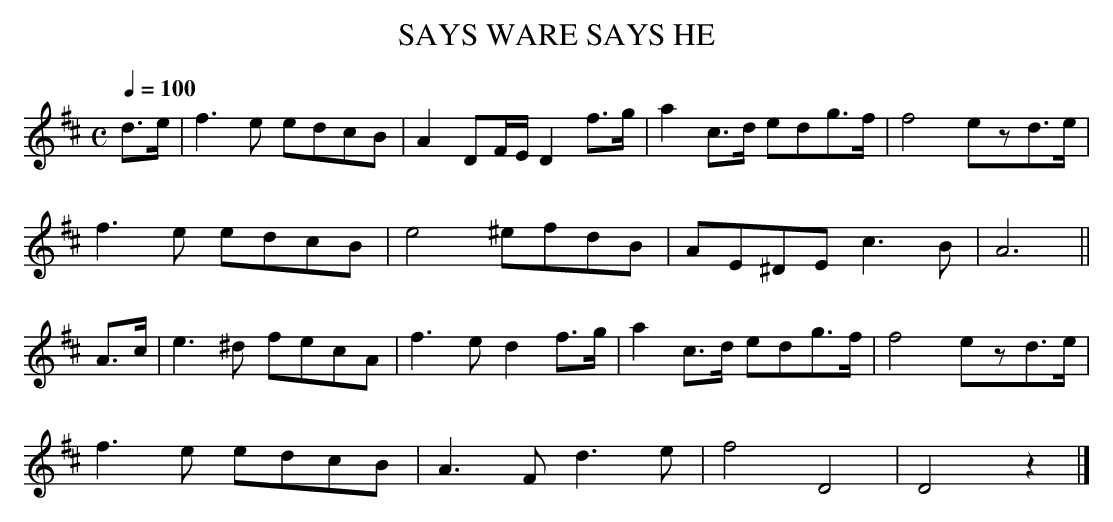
X:1
T:SAYS WARE SAYS HE
Q:1/4=100
L:1/8
M:C
K:D
d>e|f3e edcB|A2 DF/E/ D2f>g|a2c>d edg>f|f4 ezd>e|
f3e edcB|e4 ^efdB|AE^DE c3B|A6 ||
A>c|e3^d fecA|f3e d2f>g|a2c>d edg>f|f4 ezd>e|
f3e edcB|A3F d3e|f4 D4|D4 z2 |]
